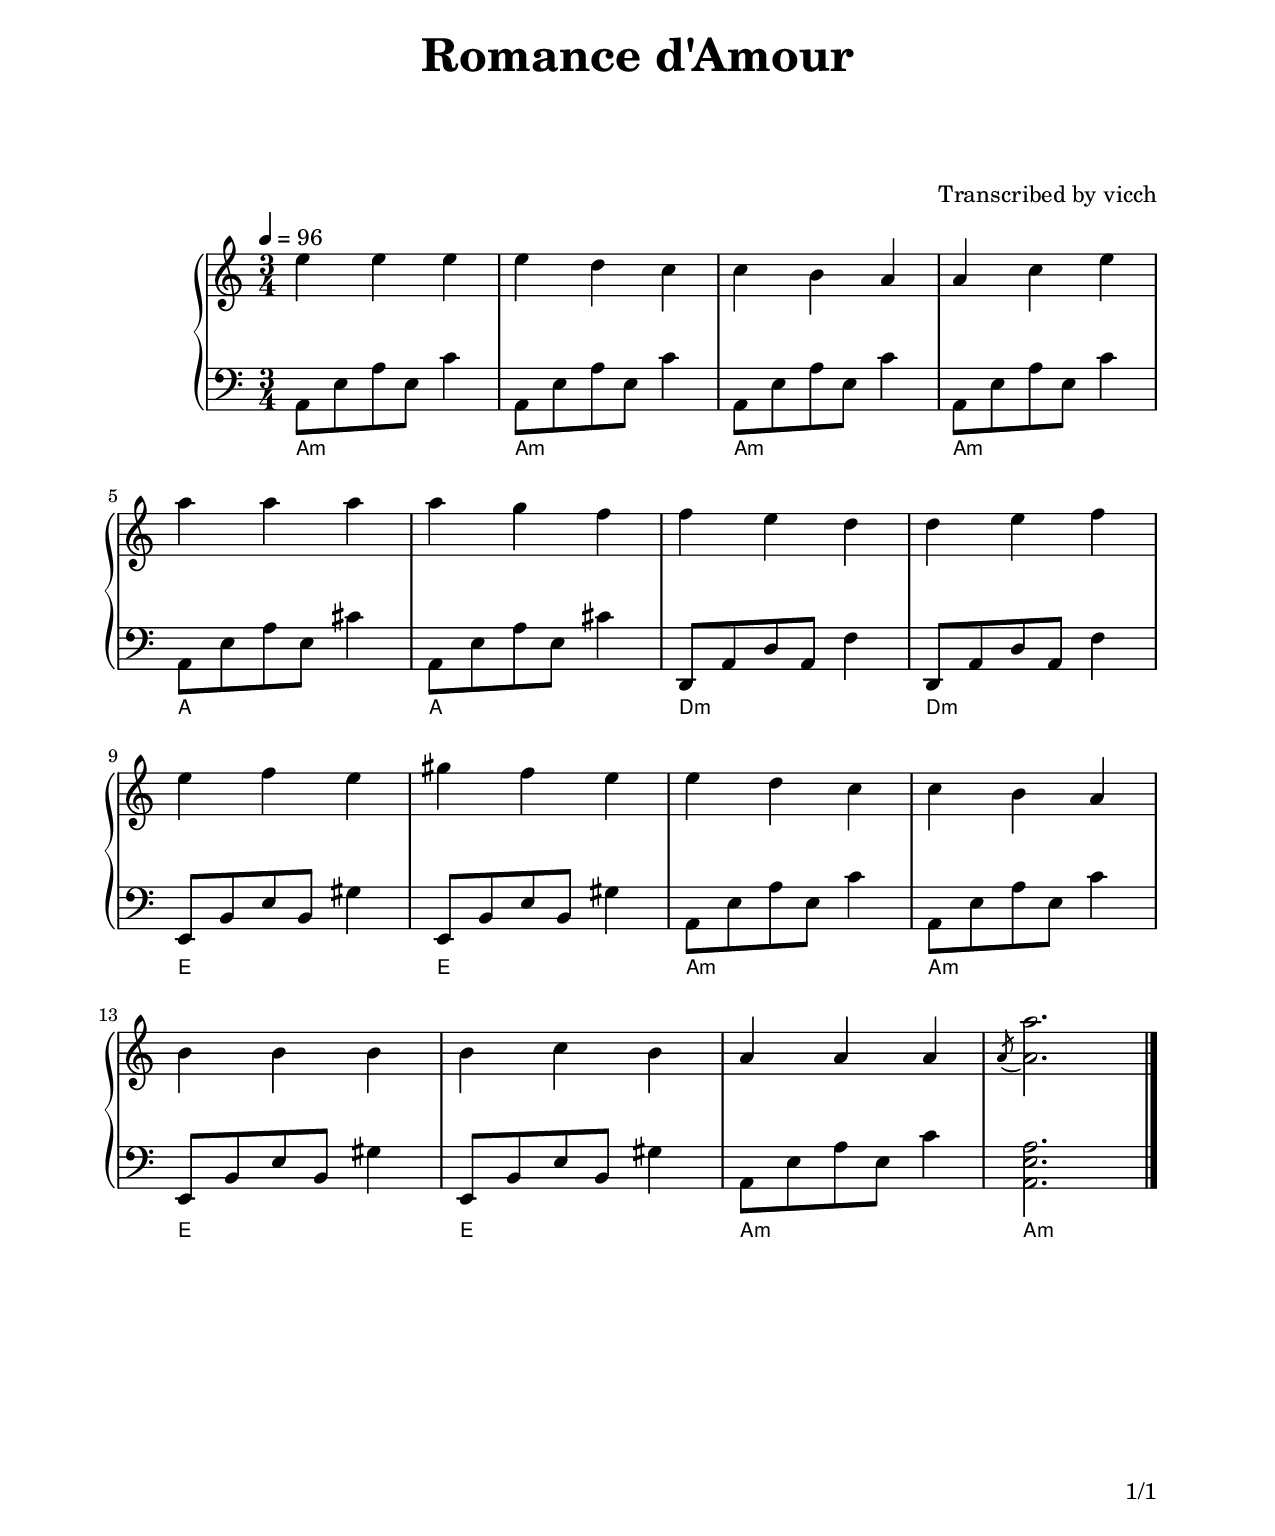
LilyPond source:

\version "2.24.3"
\include "../template.v1.ly"

\header {
  title = \markup \override #'((font-size . 6)) "Romance d'Amour"
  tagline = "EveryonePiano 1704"
}

\markup \vspace #1.5

A  = { a,8 e8  a8 e8  cs'4 }
Am = { a,8 e8  a8 e8  c'4  }
Dm = { d,8 a,8 d8 a,8 f4   }
E  = { e,8 b,8 e8 b,8 gs4  }

\score {
  \new PianoStaff <<
    \new Staff {
      \tempo 4 = 96
      \clef treble
      \key c \major
      \time 3/4
      
      e''4 e''4 e''4 | e''4  d''4 c''4 | c''4 b'4  a'4  | a'4  c''4 e''4 | \break
      a''4 a''4 a''4 | a''4  g''4 f''4 | f''4 e''4 d''4 | d''4 e''4 f''4 | \break
      e''4 f''4 e''4 | gs''4 f''4 e''4 | e''4 d''4 c''4 | c''4 b'4  a'4  | \break
      b'4  b'4  b'4  | b'4   c''4 b'4  | a'4  a'4  a'4  | \acciaccatura a'8 <a' a''>2. | \bar "|."
    }
    \new Staff {
      \clef bass
      \key c \major
      \time 3/4
      
      \magnifyMusic 1 {
        \Am | \Am | \Am | \Am |
        \A  | \A  | \Dm | \Dm |
        \E  | \E  | \Am | \Am |
        \E  | \E  | \Am | <a, e a>2. |
      }
    }
    \chords {
      a2.:m | a2.:m | a2.:m | a2.:m |
      a2.   | a2.   | d2.:m | d2.:m |
      e2.   | e2.   | a2.:m | a2.:m |
      e2.   | e2.   | a2.:m | a2.:m |
    }
  >>
  \layout {}
  \midi {}
}